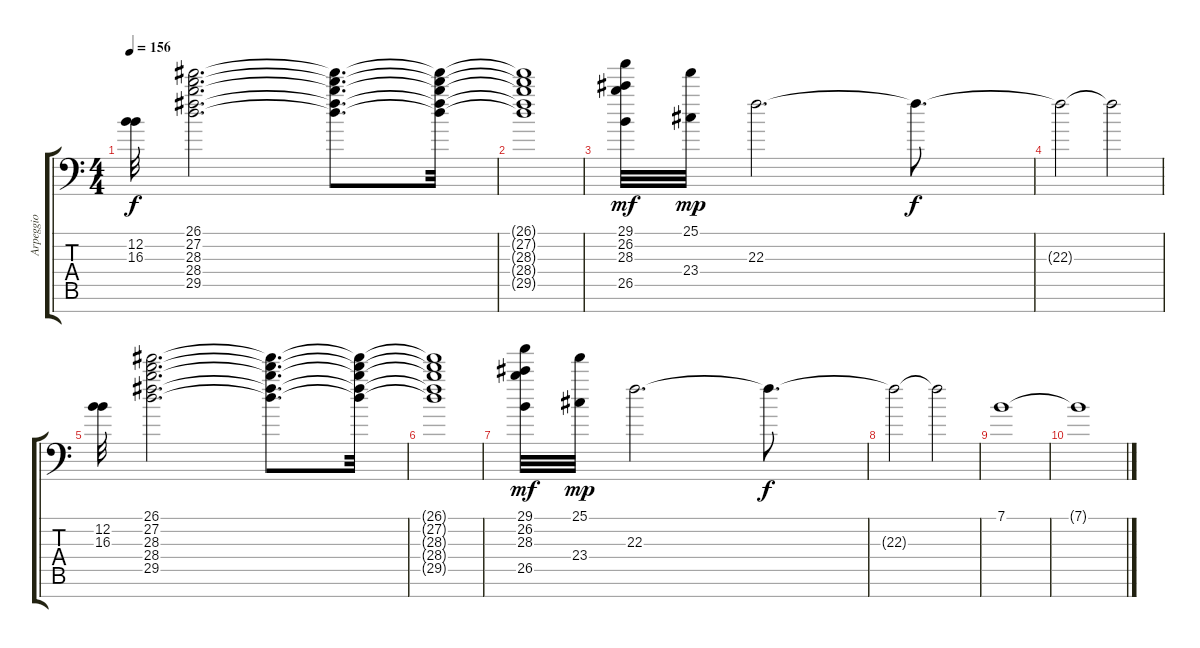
\track ("Arpeggio" "Arpeggio") {instrument lead6voice}
\staff {score tabs}
\tuning (E4 B3 G3 D3 A2 E2 C-1) {hide}
\ts (4 4)
\tempo 156
\clef f4
\ks c
(12.2 16.3).32{dy f} (26.1 27.2 28.3 28.4 29.5).2{d} (26.1{t} 27.2{t} 28.3{t} 28.4{t} 29.5{t}).8{d} (26.1{t} 27.2{t} 28.3{t} 28.4{t} 29.5{t}).32 |
(26.1{t} 27.2{t} 28.3{t} 28.4{t} 29.5{t}).1 |
(29.1 26.2 28.3 26.5).32{dy mf} (25.1 23.4).32{dy mp} 22.3.2{d} 22.3{t}.8{d dy f} |
22.3{t}.2 22.3{t}.2 |
(12.2 16.3).32 (26.1 27.2 28.3 28.4 29.5).2{d} (26.1{t} 27.2{t} 28.3{t} 28.4{t} 29.5{t}).8{d} (26.1{t} 27.2{t} 28.3{t} 28.4{t} 29.5{t}).32 |
(26.1{t} 27.2{t} 28.3{t} 28.4{t} 29.5{t}).1 |
(29.1 26.2 28.3 26.5).32{dy mf} (25.1 23.4).32{dy mp} 22.3.2{d} 22.3{t}.8{d dy f} |
22.3{t}.2 22.3{t}.2 |
7.1.1 |
7.1{t}.1
